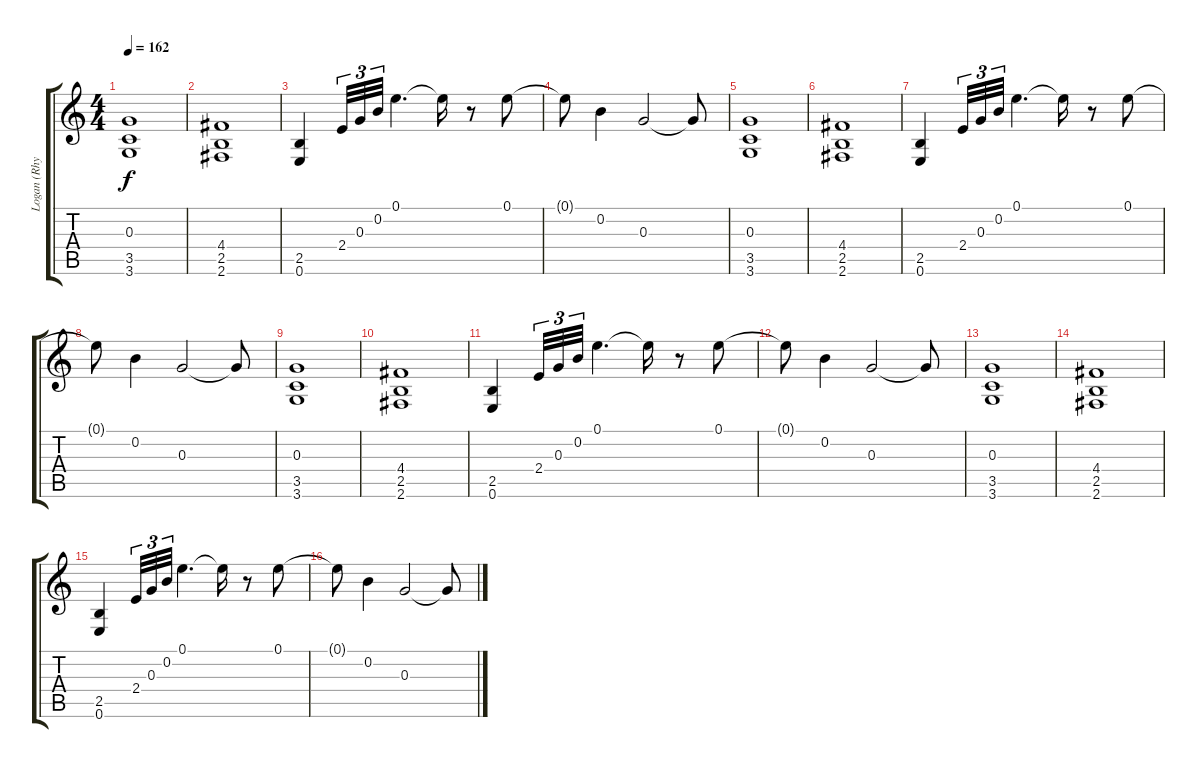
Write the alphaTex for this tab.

\track ("Logan (Rhythm)" "Logan (Rhy") {instrument distortionguitar}
\staff {score tabs}
\tuning (E4 B3 G3 D3 A2 E2) {hide}
\ts (4 4)
\tempo 162
\clef g2
\ks c
(0.3 3.5 3.6).1{dy f} |
(4.4 2.5 2.6).1 |
(2.5 0.6).4 2.4.32{tu (3 2)} 0.3.32{tu (3 2)} 0.2.32{tu (3 2)} 0.1.4{d} 0.1{t}.16 r.8 0.1.8 |
0.1{t}.8 0.2.4 0.3.2 0.3{t}.8 |
(0.3 3.5 3.6).1 |
(4.4 2.5 2.6).1 |
(2.5 0.6).4 2.4.32{tu (3 2)} 0.3.32{tu (3 2)} 0.2.32{tu (3 2)} 0.1.4{d} 0.1{t}.16 r.8 0.1.8 |
0.1{t}.8 0.2.4 0.3.2 0.3{t}.8 |
(0.3 3.5 3.6).1 |
(4.4 2.5 2.6).1 |
(2.5 0.6).4 2.4.32{tu (3 2)} 0.3.32{tu (3 2)} 0.2.32{tu (3 2)} 0.1.4{d} 0.1{t}.16 r.8 0.1.8 |
0.1{t}.8 0.2.4 0.3.2 0.3{t}.8 |
(0.3 3.5 3.6).1 |
(4.4 2.5 2.6).1 |
(2.5 0.6).4 2.4.32{tu (3 2)} 0.3.32{tu (3 2)} 0.2.32{tu (3 2)} 0.1.4{d} 0.1{t}.16 r.8 0.1.8 |
0.1{t}.8 0.2.4 0.3.2 0.3{t}.8
